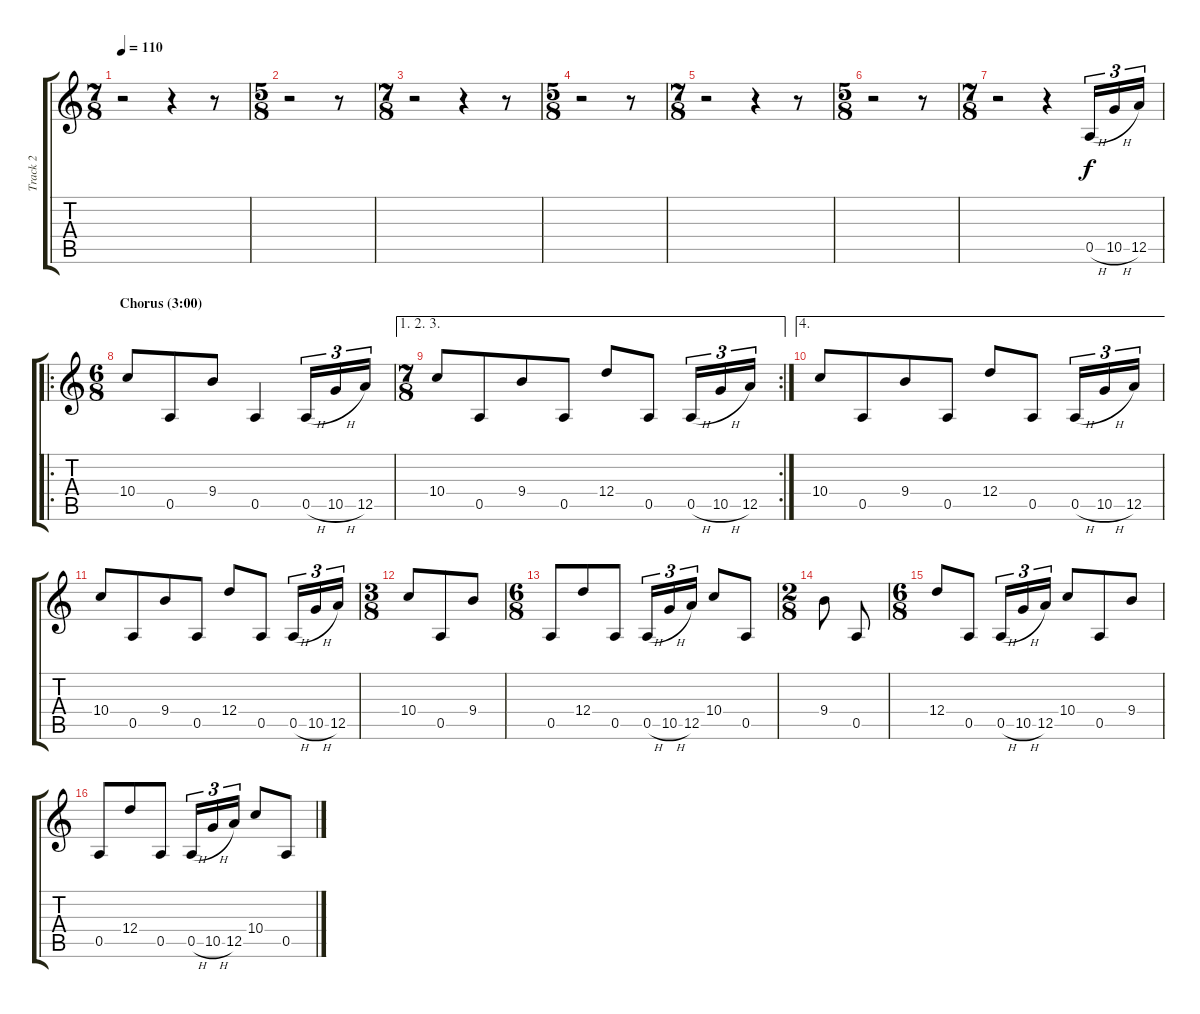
\track ("Track 2" "Track 2") {instrument distortionguitar}
\staff {score tabs}
\tuning (E4 B3 G3 D3 A2 D2) {hide}
\ts (7 8)
\tempo 110
\clef g2
\ks c
r.2{dy f} r.4 r.8 |
\ts (5 8)
r.2 r.8 |
\ts (7 8)
r.2 r.4 r.8 |
\ts (5 8)
r.2 r.8 |
\ts (7 8)
r.2 r.4 r.8 |
\ts (5 8)
r.2 r.8 |
\ts (7 8)
r.2 r.4 0.5{h}.16{tu (3 2)} 10.5{h}.16{tu (3 2)} 12.5.16{tu (3 2)} |
\ro
\ts (6 8)
\section ("" "Chorus (3:00)")
10.4.8 0.5.8 9.4.8 0.5.4 0.5{h}.16{tu (3 2)} 10.5{h}.16{tu (3 2)} 12.5.16{tu (3 2)} |
\ae (1 2 3)
\rc 2
\ts (7 8)
10.4.8 0.5.8 9.4.8 0.5.8 12.4.8 0.5.8 0.5{h}.16{tu (3 2)} 10.5{h}.16{tu (3 2)} 12.5.16{tu (3 2)} |
\ae 4
10.4.8 0.5.8 9.4.8 0.5.8 12.4.8 0.5.8 0.5{h}.16{tu (3 2)} 10.5{h}.16{tu (3 2)} 12.5.16{tu (3 2)} |
10.4.8 0.5.8 9.4.8 0.5.8 12.4.8 0.5.8 0.5{h}.16{tu (3 2)} 10.5{h}.16{tu (3 2)} 12.5.16{tu (3 2)} |
\ts (3 8)
10.4.8 0.5.8 9.4.8 |
\ts (6 8)
0.5.8 12.4.8 0.5.8 0.5{h}.16{tu (3 2)} 10.5{h}.16{tu (3 2)} 12.5.16{tu (3 2)} 10.4.8 0.5.8 |
\ts (2 8)
9.4.8 0.5.8 |
\ts (6 8)
12.4.8 0.5.8 0.5{h}.16{tu (3 2)} 10.5{h}.16{tu (3 2)} 12.5.16{tu (3 2)} 10.4.8 0.5.8 9.4.8 |
0.5.8 12.4.8 0.5.8 0.5{h}.16{tu (3 2)} 10.5{h}.16{tu (3 2)} 12.5.16{tu (3 2)} 10.4.8 0.5.8
